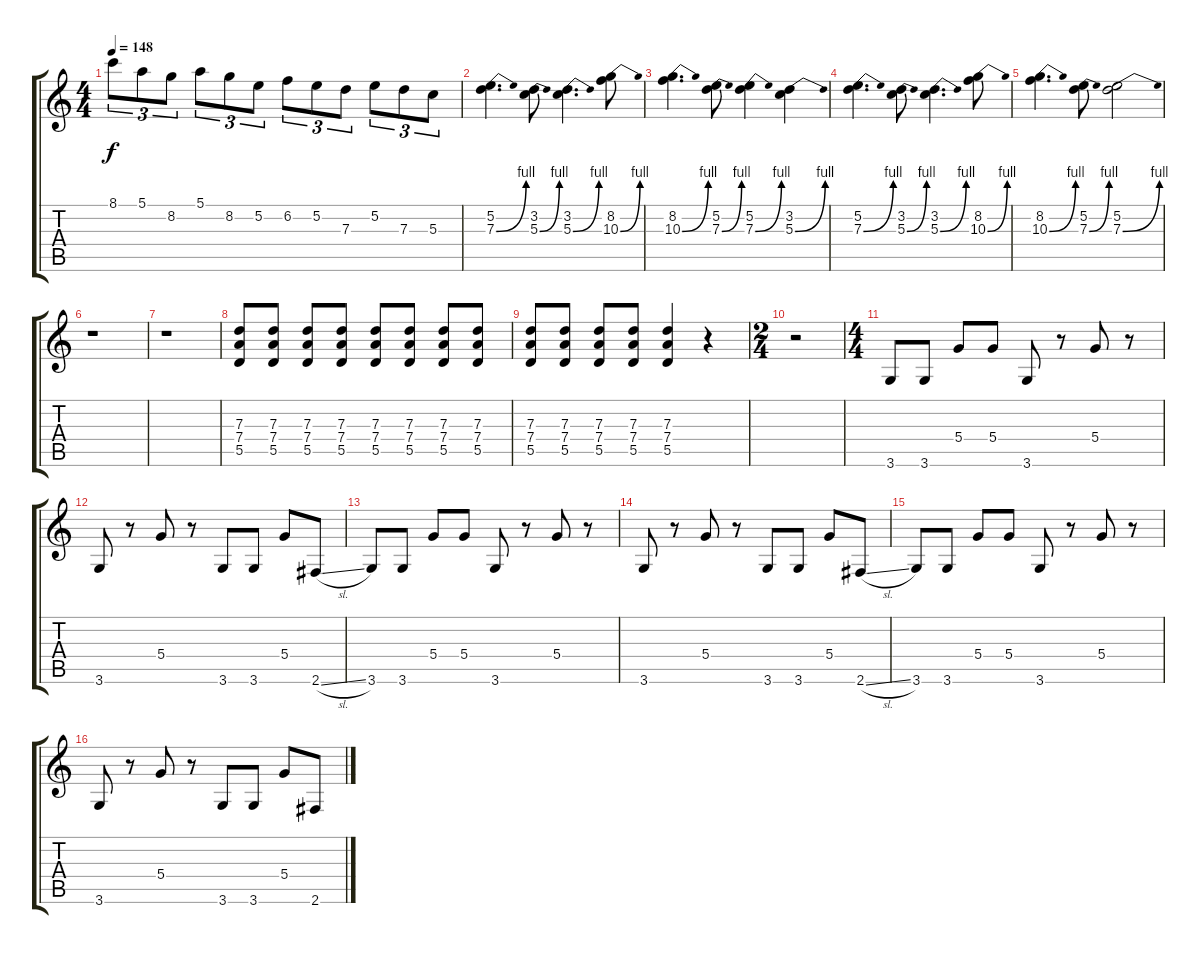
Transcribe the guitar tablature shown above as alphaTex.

\track "" {instrument distortionguitar}
\staff {score tabs}
\tuning (E4 B3 G3 D3 A2 E2) {hide}
\ts (4 4)
\tempo 148
\clef g2
\ks c
8.1.8{tu (3 2) dy f} 5.1.8{tu (3 2)} 8.2.8{tu (3 2)} 5.1.8{tu (3 2)} 8.2.8{tu (3 2)} 5.2.8{tu (3 2)} 6.2.8{tu (3 2)} 5.2.8{tu (3 2)} 7.3.8{tu (3 2)} 5.2.8{tu (3 2)} 7.3.8{tu (3 2)} 5.3.8{tu (3 2)} |
(5.2 7.3{be (bend 0 0 60 4)}).4{d} (3.2 5.3{be (bend 0 0 60 4)}).8 (3.2 5.3{be (bend 0 0 60 4)}).4{d} (8.2 10.3{be (bend 0 0 60 4)}).8 |
(8.2 10.3{be (bend 0 0 60 4)}).4{d} (5.2 7.3{be (bend 0 0 60 4)}).8 (5.2 7.3{be (bend 0 0 60 4)}).4 (3.2 5.3{be (bend 0 0 60 4)}).4 |
(5.2 7.3{be (bend 0 0 60 4)}).4{d} (3.2 5.3{be (bend 0 0 60 4)}).8 (3.2 5.3{be (bend 0 0 60 4)}).4{d} (8.2 10.3{be (bend 0 0 60 4)}).8 |
(8.2 10.3{be (bend 0 0 60 4)}).4{d} (5.2 7.3{be (bend 0 0 60 4)}).8 (5.2 7.3{be (bend 0 0 60 4)}).2 |
r.1 |
r.1 |
(7.3 7.4 5.5).8 (7.3 7.4 5.5).8 (7.3 7.4 5.5).8 (7.3 7.4 5.5).8 (7.3 7.4 5.5).8 (7.3 7.4 5.5).8 (7.3 7.4 5.5).8 (7.3 7.4 5.5).8 |
(7.3 7.4 5.5).8 (7.3 7.4 5.5).8 (7.3 7.4 5.5).8 (7.3 7.4 5.5).8 (7.3 7.4 5.5).4 r.4 |
\ts (2 4)
r.2 |
\ts (4 4)
3.6.8 3.6.8 5.4.8 5.4.8 3.6.8 r.8 5.4.8 r.8 |
3.6.8 r.8 5.4.8 r.8 3.6.8 3.6.8 5.4.8 2.6{sl}.8 |
3.6.8 3.6.8 5.4.8 5.4.8 3.6.8 r.8 5.4.8 r.8 |
3.6.8 r.8 5.4.8 r.8 3.6.8 3.6.8 5.4.8 2.6{sl}.8 |
3.6.8 3.6.8 5.4.8 5.4.8 3.6.8 r.8 5.4.8 r.8 |
3.6.8 r.8 5.4.8 r.8 3.6.8 3.6.8 5.4.8 2.6{sl}.8
